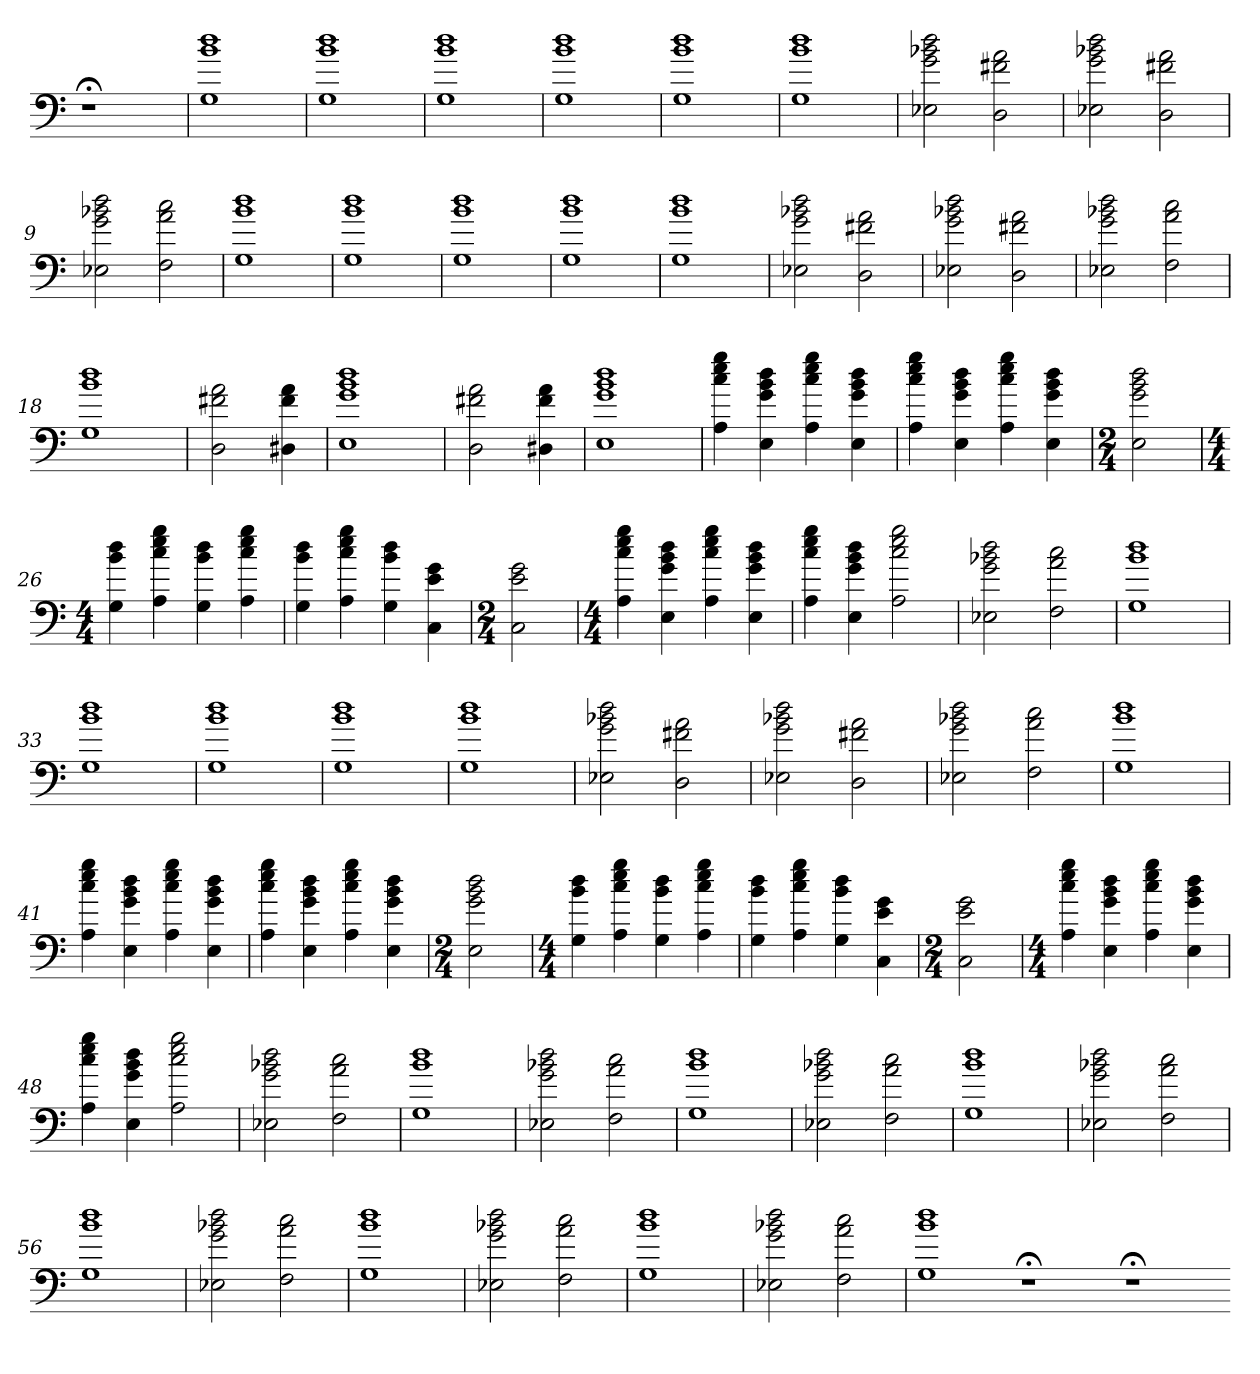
**kern
*part1
*staff1
=
1r;<
=1
1G 1b 1dd
=2
1G 1b 1dd
=3
1G 1b 1dd
=4
1G 1b 1dd
=5
1G 1b 1dd
=6
1G 1b 1dd
=7
2E-X 2g 2b-X 2dd
2D 2f#X 2a
=8
2E-X 2g 2b-X 2dd
2D 2f#X 2a
=9
2E-X 2g 2b-X 2dd
2F 2a 2cc
=10
1G 1b 1dd
=11
1G 1b 1dd
=12
1G 1b 1dd
=13
1G 1b 1dd
=14
1G 1b 1dd
=15
2E-X 2g 2b-X 2dd
2D 2f#X 2a
=16
2E-X 2g 2b-X 2dd
2D 2f#X 2a
=17
2E-X 2g 2b-X 2dd
2F 2a 2cc
=18
1G 1b 1dd
=19
2D 2f#X 2a
4D#X 4f# 4a
=20
1E 1g 1b 1dd
=21
2D 2f#X 2a
4D#X 4f# 4a
=22
1E 1g 1b 1dd
=23
4A 4cc 4ee 4gg
4E 4g 4b 4dd
4A 4cc 4ee 4gg
4E 4g 4b 4dd
=24
4A 4cc 4ee 4gg
4E 4g 4b 4dd
4A 4cc 4ee 4gg
4E 4g 4b 4dd
=25
*M2/4
2E 2g 2b 2dd
=26
*M4/4
4G 4b 4dd
4A 4cc 4ee 4gg
4G 4b 4dd
4A 4cc 4ee 4gg
=27
4G 4b 4dd
4A 4cc 4ee 4gg
4G 4b 4dd
4C 4e 4g
=28
*M2/4
2C 2e 2g
=29
*M4/4
4A 4cc 4ee 4gg
4E 4g 4b 4dd
4A 4cc 4ee 4gg
4E 4g 4b 4dd
=30
4A 4cc 4ee 4gg
4E 4g 4b 4dd
2A 2cc 2ee 2gg
=31
2E-X 2g 2b-X 2dd
2F 2a 2cc
=32
1G 1b 1dd
=33
1G 1b 1dd
=34
1G 1b 1dd
=35
1G 1b 1dd
=36
1G 1b 1dd
=37
2E-X 2g 2b-X 2dd
2D 2f#X 2a
=38
2E-X 2g 2b-X 2dd
2D 2f#X 2a
=39
2E-X 2g 2b-X 2dd
2F 2a 2cc
=40
1G 1b 1dd
=41
4A 4cc 4ee 4gg
4E 4g 4b 4dd
4A 4cc 4ee 4gg
4E 4g 4b 4dd
=42
4A 4cc 4ee 4gg
4E 4g 4b 4dd
4A 4cc 4ee 4gg
4E 4g 4b 4dd
=43
*M2/4
2E 2g 2b 2dd
=44
*M4/4
4G 4b 4dd
4A 4cc 4ee 4gg
4G 4b 4dd
4A 4cc 4ee 4gg
=45
4G 4b 4dd
4A 4cc 4ee 4gg
4G 4b 4dd
4C 4e 4g
=46
*M2/4
2C 2e 2g
=47
*M4/4
4A 4cc 4ee 4gg
4E 4g 4b 4dd
4A 4cc 4ee 4gg
4E 4g 4b 4dd
=48
4A 4cc 4ee 4gg
4E 4g 4b 4dd
2A 2cc 2ee 2gg
=49
2E-X 2g 2b-X 2dd
2F 2a 2cc
=50
1G 1b 1dd
=51
2E-X 2g 2b-X 2dd
2F 2a 2cc
=52
1G 1b 1dd
=53
2E-X 2g 2b-X 2dd
2F 2a 2cc
=54
1G 1b 1dd
=55
2E-X 2g 2b-X 2dd
2F 2a 2cc
=56
1G 1b 1dd
=57
2E-X 2g 2b-X 2dd
2F 2a 2cc
=58
1G 1b 1dd
=59
2E-X 2g 2b-X 2dd
2F 2a 2cc
=60
1G 1b 1dd
=61
2E-X 2g 2b-X 2dd
2F 2a 2cc
=62
1G 1b 1dd
1r;<
1r;<
=-
*-
